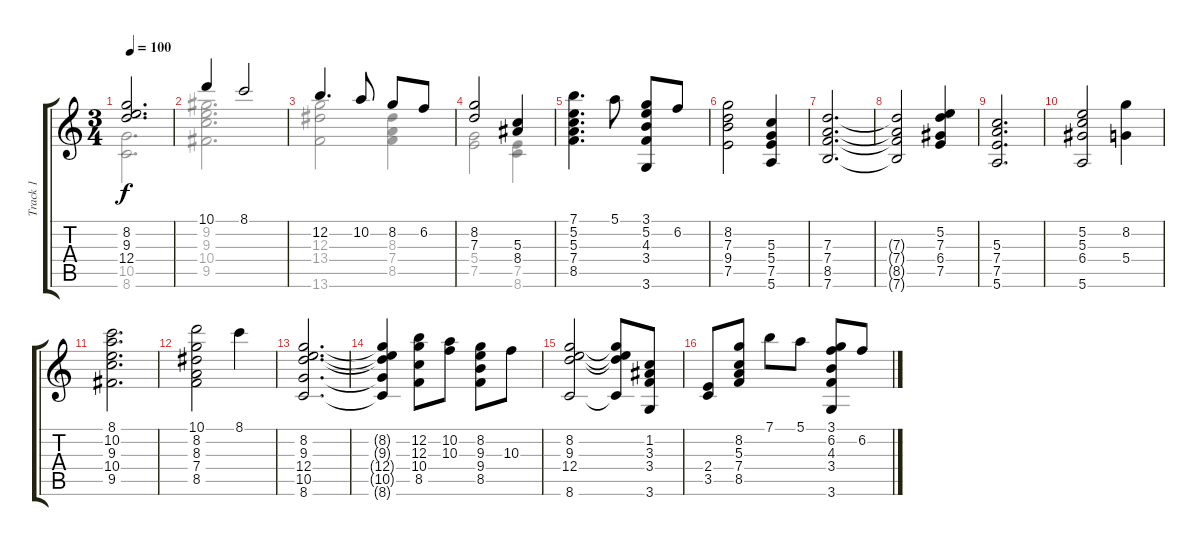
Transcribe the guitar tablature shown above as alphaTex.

\track ("Track 1" "Track 1") {instrument electricguitarjazz}
\staff {score tabs}
\tuning (E4 B3 G3 D3 A2 E2) {hide}
\voice
\ts (3 4)
\tempo 100
\clef g2
\ks c
(8.2 9.3 12.4).2{d dy f} |
10.1.4 8.1.2 |
12.2.4{d} 10.2.8 8.2.8 6.2.8 |
(8.2 7.3).2 (5.3 8.4).4 |
(7.1 5.2 5.3 7.4 8.5).4{d} 5.1.8 (3.1 5.2 4.3 3.4 3.6).8 6.2.8 |
(8.2 7.3 9.4 7.5).2 (5.3 5.4 7.5 5.6).4 |
(7.3 7.4 8.5 7.6).2{d} |
(7.3{t} 7.4{t} 8.5{t} 7.6{t}).2 (5.2 7.3 6.4 7.5).4 |
(5.3 7.4 7.5 5.6).2{d} |
(5.2 5.3 6.4 5.6).2 (8.2 5.4).4 |
(8.1 10.2 9.3 10.4 9.5).2{d} |
(10.1 8.2 8.3 7.4 8.5).2 8.1.4 |
(8.2 9.3 12.4 10.5 8.6).2{d} |
(8.2{t} 9.3{t} 12.4{t} 10.5{t} 8.6{t}).4 (12.2 12.3 10.4 8.5).8 (10.2 10.3).8 (8.2 9.3 9.4 8.5).8 10.3.8 |
(8.2 9.3 12.4 8.6).2 (8.2{t} 9.3{t} 12.4{t} 8.6{t}).8 (1.2 3.3 3.4 3.6).8 |
(2.4 3.5).8 (8.2 5.3 7.4 8.5).8 7.1.8 5.1.8 (3.1 6.2 4.3 3.4 3.6).8 6.2.8
\voice
\clef g2
\ottava regular
\simile none
\ks c
(10.5 8.6).2{d dy f} |
(9.2 9.3 10.4 9.5).2{d} |
(12.3 13.4 13.6).2 (8.3 7.4 8.5).4 |
(5.4 7.5).2 (7.5 8.6).4 |
|
|
|
|
|
|
|
|
|
|
|
